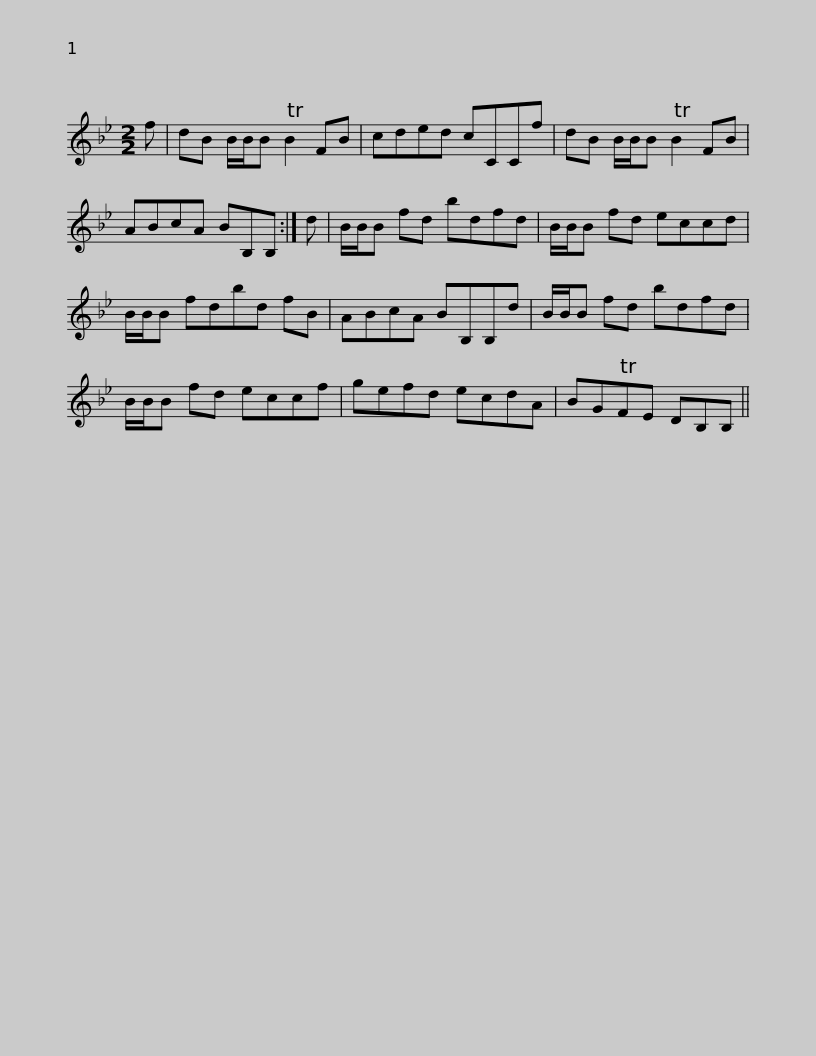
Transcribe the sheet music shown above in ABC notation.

X:1
L:1/8
M:2/2
I:linebreak $
K:Bb
V:1 treble
V:1
 f | dB B/B/B TB2 FB | cded cCCf | dB B/B/B TB2 FB | ABcA BB,B, :| %5
 d | B/B/B fd bdfd |$ B/B/B fd eccd | B/B/B fdbd fB | ABcA BB,B,d | %10
 B/B/B fd bdfd | B/B/B fd eccf |$ gefd ecdA | BGTFE DB,B, || %14
